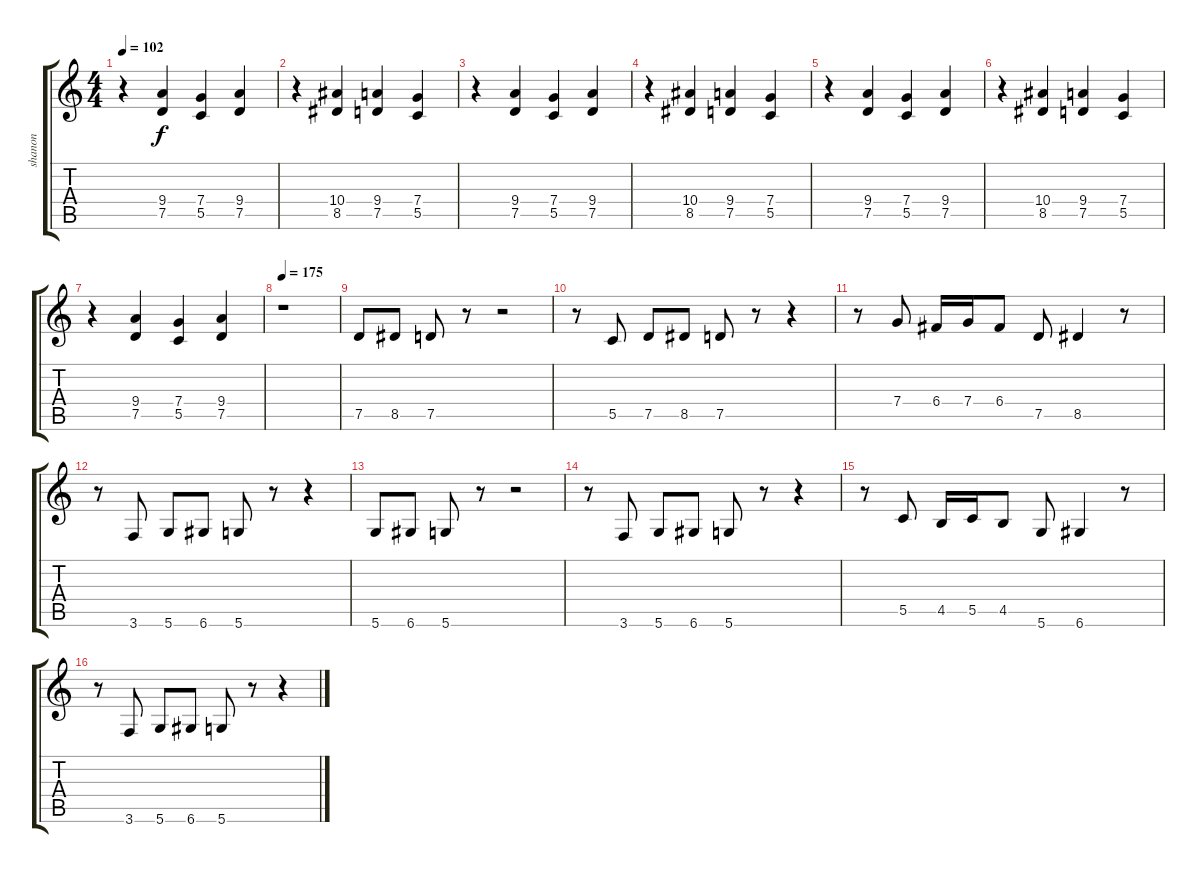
\track ("shanon" "shanon") {instrument distortionguitar}
\staff {score tabs}
\tuning (D4 A3 F3 C3 G2 D2) {hide}
\ts (4 4)
\tempo 102
\clef g2
\ks c
r.4{dy f} (9.4 7.5).4 (7.4 5.5).4 (9.4 7.5).4 |
r.4 (10.4 8.5).4 (9.4 7.5).4 (7.4 5.5).4 |
r.4 (9.4 7.5).4 (7.4 5.5).4 (9.4 7.5).4 |
r.4 (10.4 8.5).4 (9.4 7.5).4 (7.4 5.5).4 |
r.4 (9.4 7.5).4 (7.4 5.5).4 (9.4 7.5).4 |
r.4 (10.4 8.5).4 (9.4 7.5).4 (7.4 5.5).4 |
r.4 (9.4 7.5).4 (7.4 5.5).4 (9.4 7.5).4 |
\tempo 175
r.1 |
7.5.8 8.5.8 7.5.8 r.8 r.2 |
r.8 5.5.8 7.5.8 8.5.8 7.5.8 r.8 r.4 |
r.8 7.4.8 6.4.16 7.4.16 6.4.8 7.5.8 8.5.4 r.8 |
r.8 3.6.8 5.6.8 6.6.8 5.6.8 r.8 r.4 |
5.6.8 6.6.8 5.6.8 r.8 r.2 |
r.8 3.6.8 5.6.8 6.6.8 5.6.8 r.8 r.4 |
r.8 5.5.8 4.5.16 5.5.16 4.5.8 5.6.8 6.6.4 r.8 |
r.8 3.6.8 5.6.8 6.6.8 5.6.8 r.8 r.4
